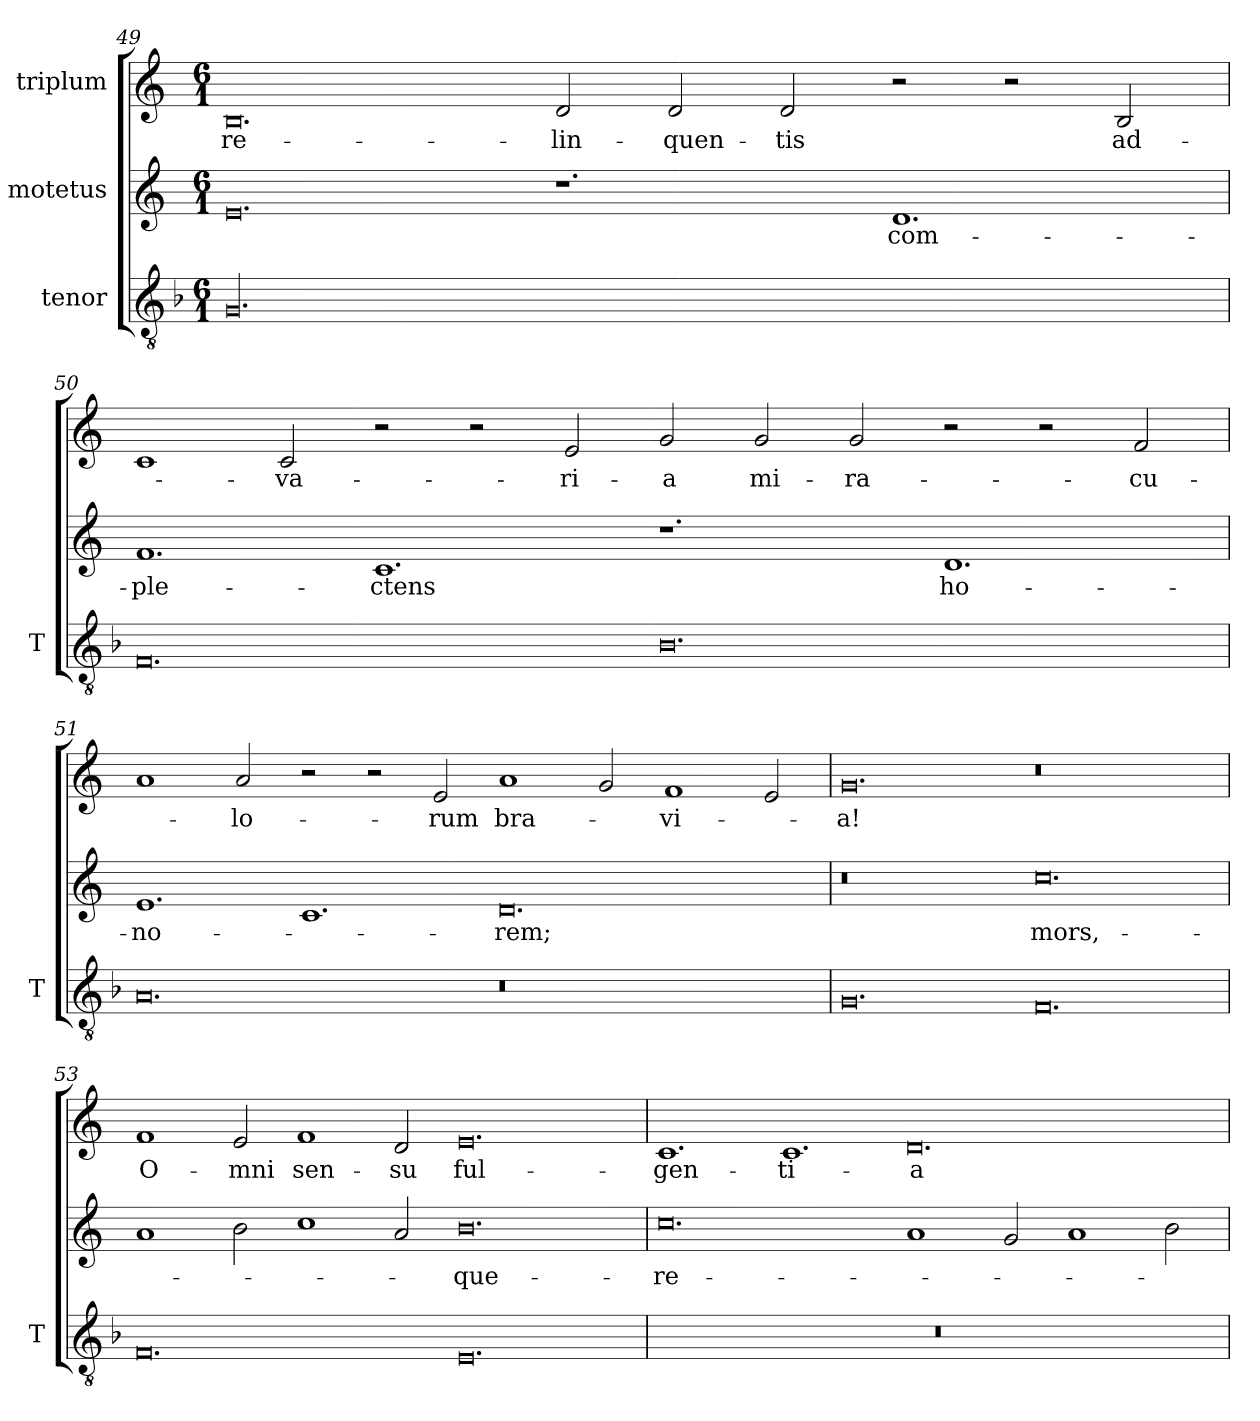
**kern	**kern	**text	**kern	**text
*part3	*part2	*part2	*part1	*part1
*staff3	*staff2	*staff2	*staff1	*staff1
*I"tenor	*I"motetus	*	*I"triplum	*
*I'T	*	*	*	*
*clefGv2	*clefG2	*	*clefG2	*
*k[b-]	*k[]	*	*k[]	*
*F:	*C:	*	*C:	*
*M6/1	*M6/1	*	*M6/1	*
=49	=49	=49	=49	=49
00.G/	0.e/	.	0.B/	re-
.	1.r	.	2d/	-lin-
.	.	.	2d/	-quen-
.	.	.	2d/	-tis
.	1.d/	com-	2r	.
.	.	.	2r	.
.	.	.	2B/	ad-
!!LO:LB:g=z
=50	=50	=50	=50	=50
0.F/	1.f/	-ple-	1c/	.
.	.	.	2c/	va-
.	1.c/	-ctens	2r	.
.	.	.	2r	.
.	.	.	2e/	-ri-
0.B-\	1.r	.	2g/	-a
.	.	.	2g/	mi-
.	.	.	2g/	-ra-
.	1.d/	ho-	2r	.
.	.	.	2r	.
.	.	.	2f/	-cu-
=51	=51	=51	=51	=51
0.A/	1.e/	-no-	1a/	.
.	.	.	2a/	-lo-
.	1.c/	.	2r	.
.	.	.	2r	.
.	.	.	2e/	-rum
0.r	0.d/	-rem;	1a/	bra-
.	.	.	2g/	.
.	.	.	1f/	-vi-
.	.	.	2e/	.
=52	=52	=52	=52	=52
0.G/	0.r	.	0.g/	-a!
0.F/	0.cc\	mors,-	0.r	.
!!LO:LB:g=z
=53	=53	=53	=53	=53
0.F/	1a/	.	1f/	O-
.	2b\	.	2e/	-mni
.	1cc\	.	1f/	sen-
.	2a/	.	2d/	-su
0.E/	0.b\	que-	0.e/	ful-
=54	=54	=54	=54	=54
00.r	0.cc\	re-	1.c/	-gen-
.	.	.	1.c/	-ti-
.	1a/	.	0.d/	-a
.	2g/	.	.	.
.	1a/	.	.	.
.	2b\	.	.	.
=	=	=	=	=
*-	*-	*-	*-	*-
